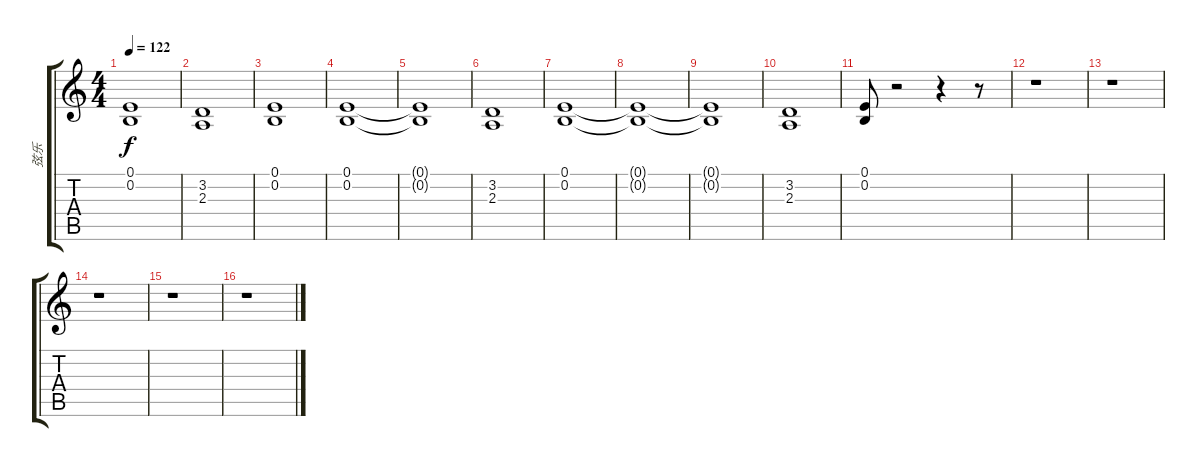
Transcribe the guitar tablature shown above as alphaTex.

\track ("弦乐" "弦乐") {instrument stringensemble1}
\staff {score tabs}
\tuning (E4 B3 G3 D3 A2 E2) {hide}
\ts (4 4)
\tempo 122
\clef g2
\ks c
(0.1{t} 0.2{t}).1{dy f} |
(3.2 2.3).1 |
(0.1 0.2).1 |
(0.1 0.2).1 |
(0.1{t} 0.2{t}).1 |
(3.2 2.3).1 |
(0.1 0.2).1 |
(0.1{t} 0.2{t}).1 |
(0.1{t} 0.2{t}).1 |
(3.2 2.3).1 |
(0.1 0.2).8 r.2 r.4 r.8 |
r.1 |
r.1 |
r.1 |
r.1 |
r.1
